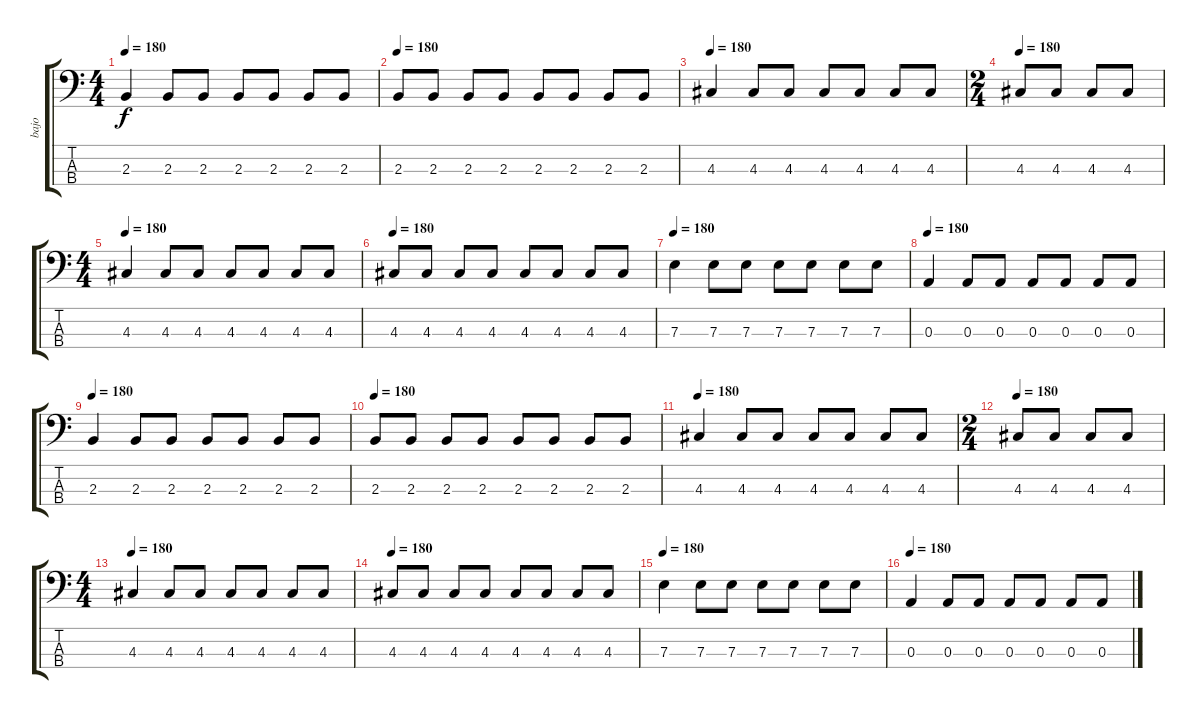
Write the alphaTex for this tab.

\track ("bajo" "bajo") {instrument electricbassfinger}
\staff {score tabs}
\tuning (G2 D2 A1 E1) {hide}
\ts (4 4)
\tempo 180
\clef f4
\ks c
2.3.4{dy f} 2.3.8 2.3.8 2.3.8 2.3.8 2.3.8 2.3.8 |
\tempo 180
2.3.8 2.3.8 2.3.8 2.3.8 2.3.8 2.3.8 2.3.8 2.3.8 |
\tempo 180
4.3.4 4.3.8 4.3.8 4.3.8 4.3.8 4.3.8 4.3.8 |
\ts (2 4)
\tempo 180
4.3.8 4.3.8 4.3.8 4.3.8 |
\ts (4 4)
\tempo 180
4.3.4 4.3.8 4.3.8 4.3.8 4.3.8 4.3.8 4.3.8 |
\tempo 180
4.3.8 4.3.8 4.3.8 4.3.8 4.3.8 4.3.8 4.3.8 4.3.8 |
\tempo 180
7.3.4 7.3.8 7.3.8 7.3.8 7.3.8 7.3.8 7.3.8 |
\tempo 180
0.3.4 0.3.8 0.3.8 0.3.8 0.3.8 0.3.8 0.3.8 |
\tempo 180
2.3.4 2.3.8 2.3.8 2.3.8 2.3.8 2.3.8 2.3.8 |
\tempo 180
2.3.8 2.3.8 2.3.8 2.3.8 2.3.8 2.3.8 2.3.8 2.3.8 |
\tempo 180
4.3.4 4.3.8 4.3.8 4.3.8 4.3.8 4.3.8 4.3.8 |
\ts (2 4)
\tempo 180
4.3.8 4.3.8 4.3.8 4.3.8 |
\ts (4 4)
\tempo 180
4.3.4 4.3.8 4.3.8 4.3.8 4.3.8 4.3.8 4.3.8 |
\tempo 180
4.3.8 4.3.8 4.3.8 4.3.8 4.3.8 4.3.8 4.3.8 4.3.8 |
\tempo 180
7.3.4 7.3.8 7.3.8 7.3.8 7.3.8 7.3.8 7.3.8 |
\tempo 180
0.3.4 0.3.8 0.3.8 0.3.8 0.3.8 0.3.8 0.3.8
